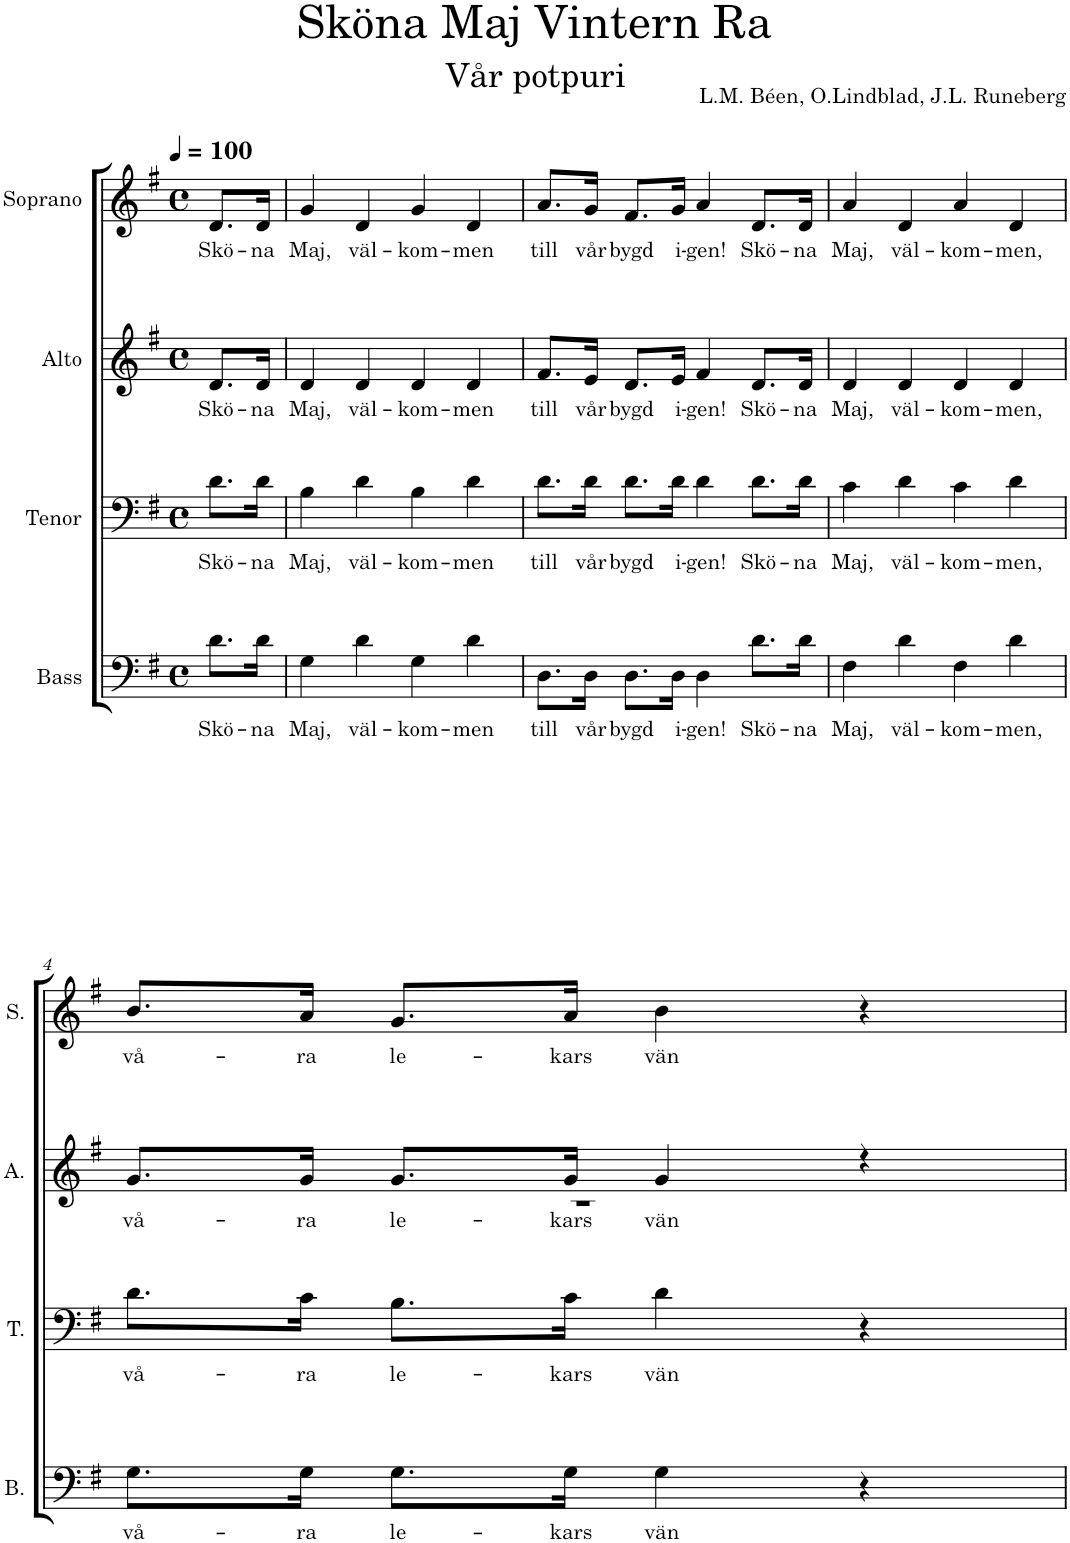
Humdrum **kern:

**kern	**text	**kern	**text	**kern	**text	**kern	**text
*part4	*part4	*part3	*part3	*part2	*part2	*part1	*part1
*staff4	*staff4	*staff3	*staff3	*staff2	*staff2	*staff1	*staff1
*I"Bass	*	*I"Tenor	*	*I"Alto	*	*I"Soprano	*
*I'B.	*	*I'T.	*	*I'A.	*	*I'S.	*
*clefF4	*	*clefF4	*	*clefG2	*	*clefG2	*
*k[f#]	*	*k[f#]	*	*k[f#]	*	*k[f#]	*
*M4/4	*	*M4/4	*	*M4/4	*	*M4/4	*
*met(c)	*	*met(c)	*	*met(c)	*	*met(c)	*
*MM100	*	*MM100	*	*MM100	*	*MM100	*
=	=	=	=	=	=	=	=
!	!LO:LY:b	!	!LO:LY:b	!	!LO:LY:b	!	!LO:LY:b
8.d\L	Skö-	8.d\L	Skö-	8.d/L	Skö-	8.d/L	Skö-
!	!LO:LY:b	!	!LO:LY:b	!	!LO:LY:b	!	!LO:LY:b
16d\Jk	-na	16d\Jk	-na	16d/Jk	-na	16d/Jk	-na
=1	=1	=1	=1	=1	=1	=1	=1
!	!LO:LY:b	!	!LO:LY:b	!	!LO:LY:b	!	!LO:LY:b
4G\	Maj,	4B\	Maj,	4d/	Maj,	4g/	Maj,
!	!LO:LY:b	!	!LO:LY:b	!	!LO:LY:b	!	!LO:LY:b
4d\	väl-	4d\	väl-	4d/	väl-	4d/	väl-
!	!LO:LY:b	!	!LO:LY:b	!	!LO:LY:b	!	!LO:LY:b
4G\	-kom-	4B\	-kom-	4d/	-kom-	4g/	-kom-
!	!LO:LY:b	!	!LO:LY:b	!	!LO:LY:b	!	!LO:LY:b
4d\	-men	4d\	-men	4d/	-men	4d/	-men
=2	=2	=2	=2	=2	=2	=2	=2
!	!LO:LY:b	!	!LO:LY:b	!	!LO:LY:b	!	!LO:LY:b
8.D\L	till	8.d\L	till	8.f#/L	till	8.a/L	till
!	!LO:LY:b	!	!LO:LY:b	!	!LO:LY:b	!	!LO:LY:b
16D\Jk	vår	16d\Jk	vår	16e/Jk	vår	16g/Jk	vår
!	!LO:LY:b	!	!LO:LY:b	!	!LO:LY:b	!	!LO:LY:b
8.D\L	bygd	8.d\L	bygd	8.d/L	bygd	8.f#/L	bygd
!	!LO:LY:b	!	!LO:LY:b	!	!LO:LY:b	!	!LO:LY:b
16D\Jk	i-	16d\Jk	i-	16e/Jk	i-	16g/Jk	i-
!	!LO:LY:b	!	!LO:LY:b	!	!LO:LY:b	!	!LO:LY:b
4D\	-gen!	4d\	-gen!	4f#/	-gen!	4a/	-gen!
!	!LO:LY:b	!	!LO:LY:b	!	!LO:LY:b	!	!LO:LY:b
8.d\L	Skö-	8.d\L	Skö-	8.d/L	Skö-	8.d/L	Skö-
!	!LO:LY:b	!	!LO:LY:b	!	!LO:LY:b	!	!LO:LY:b
16d\Jk	-na	16d\Jk	-na	16d/Jk	-na	16d/Jk	-na
=3	=3	=3	=3	=3	=3	=3	=3
!	!LO:LY:b	!	!LO:LY:b	!	!LO:LY:b	!	!LO:LY:b
4F#\	Maj,	4c\	Maj,	4d/	Maj,	4a/	Maj,
!	!LO:LY:b	!	!LO:LY:b	!	!LO:LY:b	!	!LO:LY:b
4d\	väl-	4d\	väl-	4d/	väl-	4d/	väl-
!	!LO:LY:b	!	!LO:LY:b	!	!LO:LY:b	!	!LO:LY:b
4F#\	-kom-	4c\	-kom-	4d/	-kom-	4a/	-kom-
!	!LO:LY:b	!	!LO:LY:b	!	!LO:LY:b	!	!LO:LY:b
4d\	-men,	4d\	-men,	4d/	-men,	4d/	-men,
!!LO:LB:g=z
=4	=4	=4	=4	=4	=4	=4	=4
!	!LO:LY:b	!	!LO:LY:b	!	!LO:LY:b	!	!LO:LY:b
*	*	*	*	*^	*	*	*
8.G\L	vå-	8.d\L	vå-	8.g/L	1r	vå-	8.b/L	vå-
!	!LO:LY:b	!	!LO:LY:b	!	!	!LO:LY:b	!	!LO:LY:b
16G\Jk	-ra	16c\Jk	-ra	16g/Jk	.	-ra	16a/Jk	-ra
!	!LO:LY:b	!	!LO:LY:b	!	!	!LO:LY:b	!	!LO:LY:b
8.G\L	le-	8.B\L	le-	8.g/L	.	le-	8.g/L	le-
!	!LO:LY:b	!	!LO:LY:b	!	!	!LO:LY:b	!	!LO:LY:b
16G\Jk	-kars	16c\Jk	-kars	16g/Jk	.	-kars	16a/Jk	-kars
!	!LO:LY:b	!	!LO:LY:b	!	!	!LO:LY:b	!	!LO:LY:b
4G\	vän	4d\	vän	4g/	.	vän	4b\	vän
4r	.	4r	.	4r	.	.	4r	.
*	*	*	*	*v	*v	*	*	*
=	=	=	=	=	=	=	=
*-	*-	*-	*-	*-	*-	*-	*-
